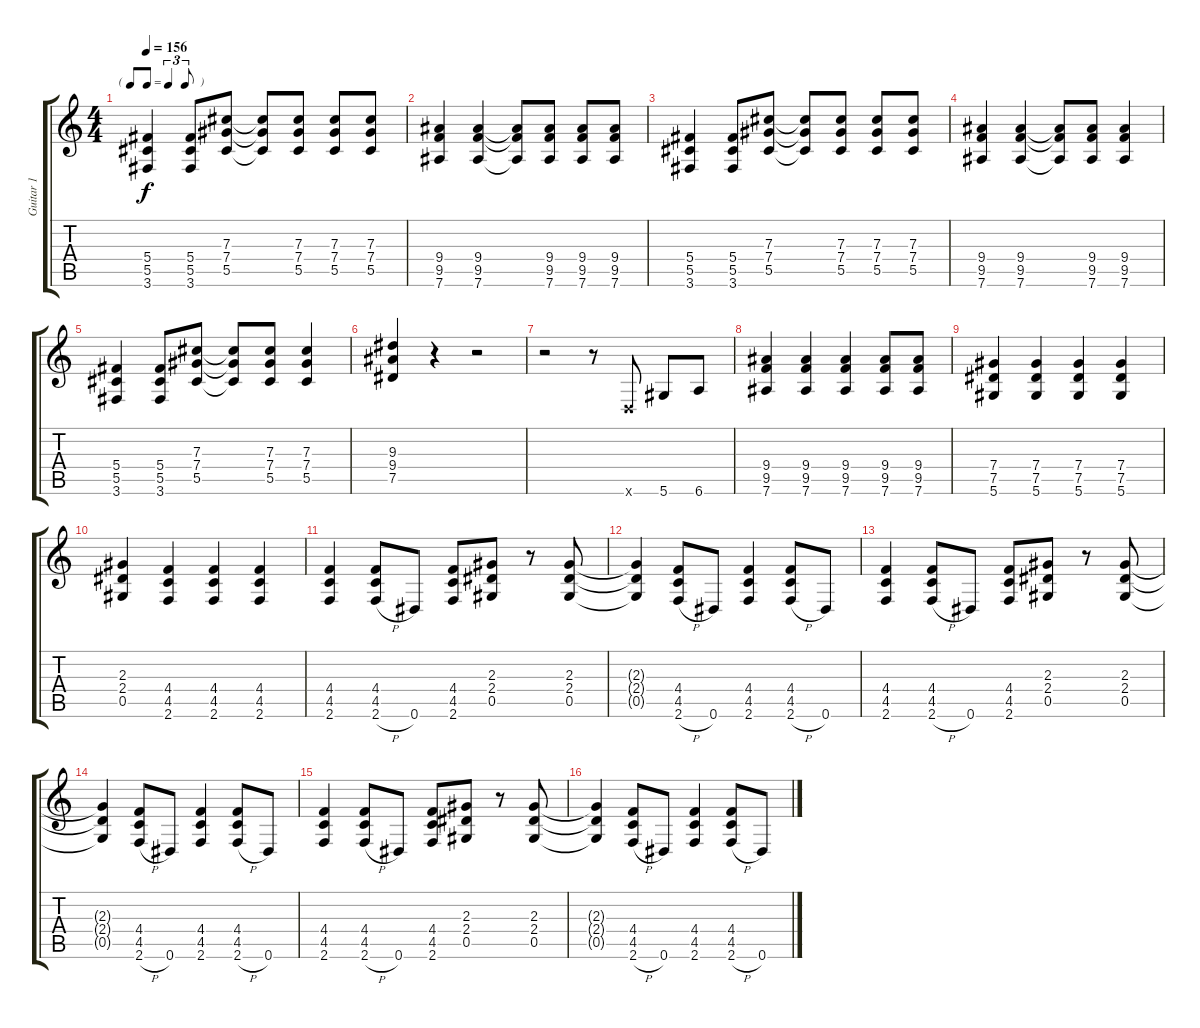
\track ("Guitar 1" "Guitar 1") {instrument distortionguitar}
\staff {score tabs}
\tuning (Eb4 Bb3 Gb3 Db3 Ab2 Eb2) {hide}
\ts (4 4)
\tf triplet8th
\tempo 156
\clef g2
\ks c
(5.4 5.5 3.6).4{dy f} (5.4 5.5 3.6).8 (7.3 7.4 5.5).8 (7.3{t} 7.4{t} 5.5{t}).8 (7.3 7.4 5.5).8 (7.3 7.4 5.5).8 (7.3 7.4 5.5).8 |
(9.4 9.5 7.6).4 (9.4 9.5 7.6).4 (9.4{t} 9.5{t} 7.6{t}).8 (9.4 9.5 7.6).8 (9.4 9.5 7.6).8 (9.4 9.5 7.6).8 |
(5.4 5.5 3.6).4 (5.4 5.5 3.6).8 (7.3 7.4 5.5).8 (7.3{t} 7.4{t} 5.5{t}).8 (7.3 7.4 5.5).8 (7.3 7.4 5.5).8 (7.3 7.4 5.5).8 |
(9.4 9.5 7.6).4 (9.4 9.5 7.6).4 (9.4{t} 9.5{t} 7.6{t}).8 (9.4 9.5 7.6).8 (9.4 9.5 7.6).4 |
(5.4 5.5 3.6).4 (5.4 5.5 3.6).8 (7.3 7.4 5.5).8 (7.3{t} 7.4{t} 5.5{t}).8 (7.3 7.4 5.5).8 (7.3 7.4 5.5).4 |
(9.3 9.4 7.5).4 r.4 r.2 |
r.2 r.8 -1.6{x}.8 5.6.8 6.6.8 |
(9.4 9.5 7.6).4 (9.4 9.5 7.6).4 (9.4 9.5 7.6).4 (9.4 9.5 7.6).8 (9.4 9.5 7.6).8 |
(7.4 7.5 5.6).4 (7.4 7.5 5.6).4 (7.4 7.5 5.6).4 (7.4 7.5 5.6).4 |
(2.3 2.4 0.5).4 (4.4 4.5 2.6).4 (4.4 4.5 2.6).4 (4.4 4.5 2.6).4 |
(4.4 4.5 2.6).4 (4.4 4.5 2.6{h}).8 0.6.8 (4.4 4.5 2.6).8 (2.3 2.4 0.5).8 r.8 (2.3 2.4 0.5).8 |
(2.3{t} 2.4{t} 0.5{t}).4 (4.4 4.5 2.6{h}).8 0.6.8 (4.4 4.5 2.6).4 (4.4 4.5 2.6{h}).8 0.6.8 |
(4.4 4.5 2.6).4 (4.4 4.5 2.6{h}).8 0.6.8 (4.4 4.5 2.6).8 (2.3 2.4 0.5).8 r.8 (2.3 2.4 0.5).8 |
(2.3{t} 2.4{t} 0.5{t}).4 (4.4 4.5 2.6{h}).8 0.6.8 (4.4 4.5 2.6).4 (4.4 4.5 2.6{h}).8 0.6.8 |
(4.4 4.5 2.6).4 (4.4 4.5 2.6{h}).8 0.6.8 (4.4 4.5 2.6).8 (2.3 2.4 0.5).8 r.8 (2.3 2.4 0.5).8 |
(2.3{t} 2.4{t} 0.5{t}).4 (4.4 4.5 2.6{h}).8 0.6.8 (4.4 4.5 2.6).4 (4.4 4.5 2.6{h}).8 0.6.8
